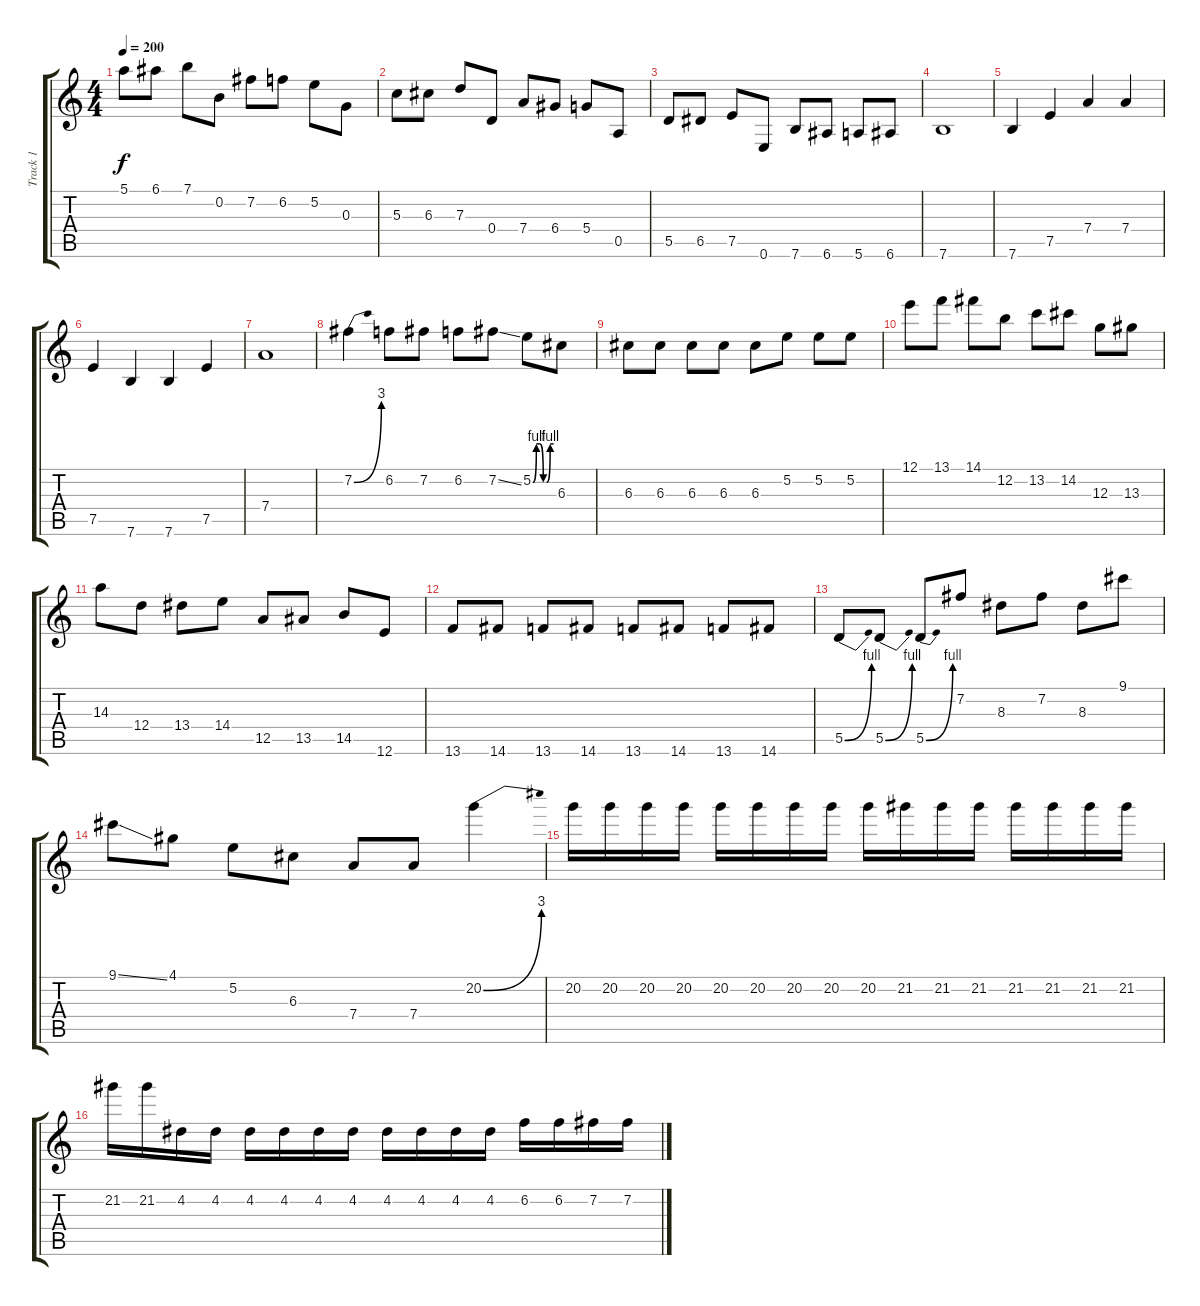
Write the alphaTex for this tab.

\track ("Track 1" "Track 1") {instrument electricguitarclean}
\staff {score tabs}
\tuning (E4 B3 G3 D3 A2 E2) {hide}
\ts (4 4)
\tempo 200
\clef g2
\ks c
5.1.8{dy f instrument electricguitarclean} 6.1.8 7.1.8 0.2.8 7.2.8 6.2.8 5.2.8 0.3.8 |
5.3.8 6.3.8 7.3.8 0.4.8 7.4.8 6.4.8 5.4.8 0.5.8 |
5.5.8 6.5.8 7.5.8 0.6.8 7.6.8 6.6.8 5.6.8 6.6.8 |
7.6.1 |
7.6.4 7.5.4 7.4.4 7.4.4 |
7.5.4 7.6.4 7.6.4 7.5.4 |
7.4.1 |
7.2{be (bend 0 0 60 12)}.4 6.2.8 7.2.8 6.2.8 7.2{ss}.8 5.2{be (custom 0 0 10 4 20 4 30 0 40 0 50 4 60 4)}.8 6.3.8 |
6.3.8 6.3.8 6.3.8 6.3.8 6.3.8 5.2.8 5.2.8 5.2.8 |
12.1.8 13.1.8 14.1.8 12.2.8 13.2.8 14.2.8 12.3.8 13.3.8 |
14.3.8 12.4.8 13.4.8 14.4.8 12.5.8 13.5.8 14.5.8 12.6.8 |
13.6.8 14.6.8 13.6.8 14.6.8 13.6.8 14.6.8 13.6.8 14.6.8 |
5.5{be (bend 0 0 60 4)}.8 5.5{be (bend 0 0 60 4)}.8 5.5{be (bend 0 0 60 4)}.8 7.2.8 8.3.8 7.2.8 8.3.8 9.1.8 |
9.1{ss}.8 4.1.8 5.2.8 6.3.8 7.4.8 7.4.8 20.2{be (bend 0 0 60 12)}.4 |
20.2.16 20.2.16 20.2.16 20.2.16 20.2.16 20.2.16 20.2.16 20.2.16 20.2.16 21.2.16 21.2.16 21.2.16 21.2.16 21.2.16 21.2.16 21.2.16 |
21.2.16 21.2.16 4.2.16 4.2.16 4.2.16 4.2.16 4.2.16 4.2.16 4.2.16 4.2.16 4.2.16 4.2.16 6.2.16 6.2.16 7.2.16 7.2.16
